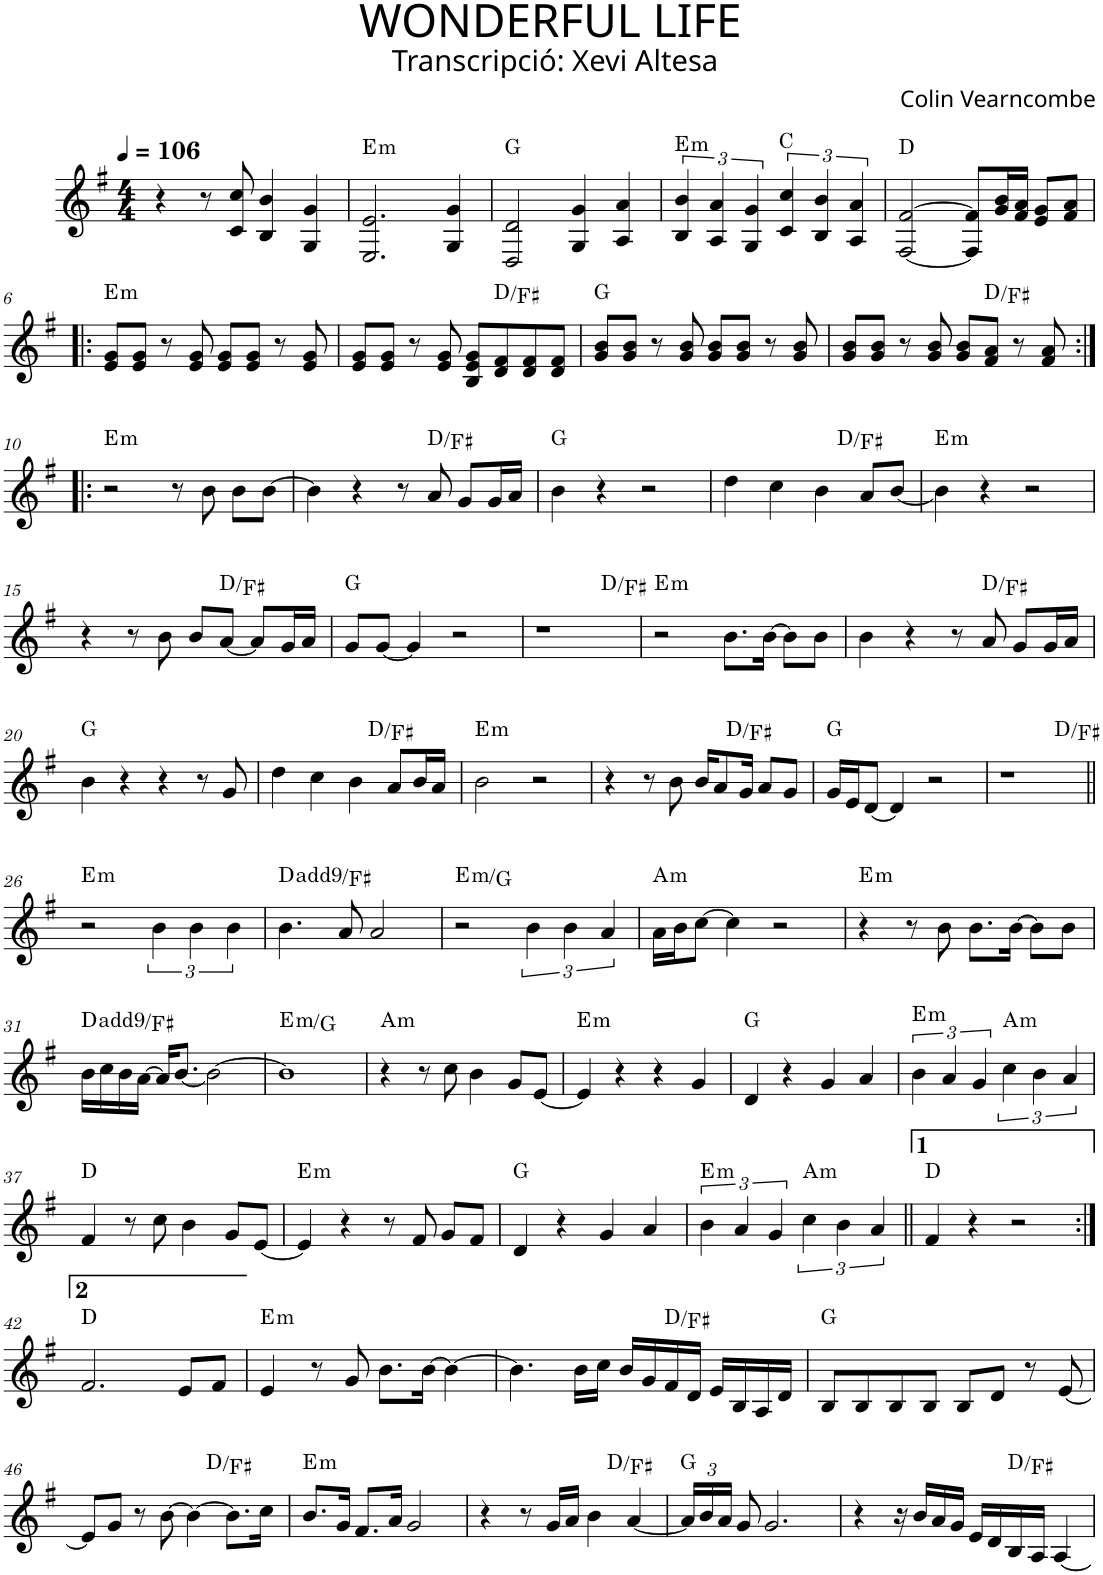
**kern	**harte
*part1	*part1
*staff1	*
*I"P1	*
*clefG2	*
*k[f#]	*
*e:	*
*M4/4	*
*MM106	*
=1	=1
4r	.
8r	.
8c/ 8cc/	.
4B/ 4b/	.
4G/ 4g/	.
=2	=2
!	!LO:H:kt=m
2.E/ 2.e/	E:min
4G/ 4g/	.
=3	=3
2D/ 2d/	G:maj
4G/ 4g/	.
4A/ 4a/	.
=4	=4
!	!LO:H:kt=m
6B/ 6b/	E:min
6A/ 6a/	.
6G/ 6g/	.
6c/ 6cc/	C:maj
6B/ 6b/	.
6A/ 6a/	.
=5	=5
[<2F#/ [>2f#/	D:maj
8F#/] 8f#/]L	.
16g/ 16b/L	.
16f#/ 16a/JJ	.
8e/ 8g/L	.
8f#/ 8a/J	.
!!LO:LB:g=z
=6!|:	=6!|:
!	!LO:H:kt=m
8e/ 8g/L	E:min
8e/ 8g/J	.
8r	.
8e/ 8g/	.
8e/ 8g/L	.
8e/ 8g/J	.
8r	.
8e/ 8g/	.
=7	=7
8e/ 8g/L	.
8e/ 8g/J	.
8r	.
8e/ 8g/	.
8B/ 8e/ 8g/L	.
8d/ 8f#/	D:maj/3
8d/ 8f#/	.
8d/ 8f#/J	.
=8	=8
8g/ 8b/L	G:maj
8g/ 8b/J	.
8r	.
8g/ 8b/	.
8g/ 8b/L	.
8g/ 8b/J	.
8r	.
8g/ 8b/	.
=9	=9
8g/ 8b/L	.
8g/ 8b/J	.
8r	.
8g/ 8b/	.
8g/ 8b/L	.
8f#/ 8a/J	D:maj/3
8r	.
8f#/ 8a/	.
!!LO:LB:g=z
=10:|!|:	=10:|!|:
!	!LO:H:kt=m
2r	E:min
8r	.
8b\	.
8b\L	.
[>8b\J	.
=11	=11
4b\]	.
4r	.
8r	.
8a/	D:maj/3
8g/L	.
16g/L	.
16a/JJ	.
=12	=12
4b\	G:maj
4r	.
2r	.
=13	=13
*^	*
4dd\	2ryy	.
4cc\	.	.
4b\	8ryy	.
.	4.ryy	D:maj/3
8a/L	.	.
[<8b/J	.	.
=14	=14	=14
!	!	!LO:H:kt=m
*v	*v	*
4b\]	E:min
4r	.
2r	.
!!LO:LB:g=z
=15	=15
4r	.
8r	.
8b\	.
8b/L	.
[<8a/J	D:maj/3
8a/L]	.
16g/L	.
16a/JJ	.
=16	=16
8g/L	G:maj
[<8g/J	.
4g/]	.
2r	.
=17	=17
*^	*
1r	2ryy	.
.	8ryy	.
.	4.ryy	D:maj/3
=18	=18	=18
!	!	!LO:H:kt=m
*v	*v	*
2r	E:min
8.b\L	.
[>16b\Jk	.
8b\L]	.
8b\J	.
=19	=19
4b\	.
4r	.
8r	.
8a/	D:maj/3
8g/L	.
16g/L	.
16a/JJ	.
!!LO:LB:g=z
=20	=20
4b\	G:maj
4r	.
4r	.
8r	.
8g/	.
=21	=21
*^	*
4dd\	2ryy	.
4cc\	.	.
4b\	8ryy	.
.	4.ryy	D:maj/3
8a/L	.	.
16b/L	.	.
16a/JJ	.	.
=22	=22	=22
!	!	!LO:H:kt=m
*v	*v	*
2b\	E:min
2r	.
=23	=23
*^	*
4r	2ryy	.
8r	.	.
8b\	.	.
16b/KL	8ryy	.
8a/	.	.
.	4.ryy	D:maj/3
16g/Jk	.	.
8a/L	.	.
8g/J	.	.
*v	*v	*
=24	=24
16g/LL	G:maj
16e/J	.
[<8d/J	.
4d/]	.
2r	.
=25	=25
*^	*
1r	2ryy	.
.	8ryy	.
.	4.ryy	D:maj/3
!!LO:LB:g=z	!!
=26||	=26||	=26||
!	!	!LO:H:kt=m
*v	*v	*
2r	E:min
6b\	.
6b\	.
6b\	.
=27	=27
4.b\	D:maj(9)/3
8a/	.
2a/	.
=28	=28
!	!LO:H:kt=m
2r	E:min/b3
6b\	.
6b\	.
6a/	.
=29	=29
!	!LO:H:kt=m
16a\LL	A:min
16b\J	.
[>8cc\J	.
4cc\]	.
2r	.
=30	=30
!	!LO:H:kt=m
4r	E:min
8r	.
8b\	.
8.b\L	.
[>16b\Jk	.
8b\L]	.
8b\J	.
!!LO:LB:g=z
=31	=31
16b\LL	D:maj(9)/3
16cc\	.
16b\	.
[>16a\JJ	.
16a/KL]	.
[<8.b/J	.
2b\_	.
=32	=32
!	!LO:H:kt=m
1b]	E:min/b3
=33	=33
!	!LO:H:kt=m
4r	A:min
8r	.
8cc\	.
4b\	.
8g/L	.
[<8e/J	.
=34	=34
!	!LO:H:kt=m
4e/]	E:min
4r	.
4r	.
4g/	.
=35	=35
4d/	G:maj
4r	.
4g/	.
4a/	.
=36	=36
!	!LO:H:kt=m
6b\	E:min
6a/	.
6g/	.
!	!LO:H:kt=m
6cc\	A:min
6b\	.
6a/	.
!!LO:LB:g=z
=37	=37
4f#/	D:maj
8r	.
8cc\	.
4b\	.
8g/L	.
[<8e/J	.
=38	=38
!	!LO:H:kt=m
4e/]	E:min
4r	.
8r	.
8f#/	.
8g/L	.
8f#/J	.
=39	=39
4d/	G:maj
4r	.
4g/	.
4a/	.
=40	=40
!	!LO:H:kt=m
6b\	E:min
6a/	.
6g/	.
!	!LO:H:kt=m
6cc\	A:min
6b\	.
6a/	.
=41||	=41||
4f#/	D:maj
4r	.
2r	.
!!LO:LB:g=z
=42:|!	=42:|!
2.f#/	D:maj
8e/L	.
8f#/J	.
=43	=43
!	!LO:H:kt=m
4e/	E:min
8r	.
8g/	.
8.b\L	.
[>16b\Jk	.
4b\_	.
=44	=44
4.b\]	.
16b\LL	.
16cc\JJ	.
16b/LL	.
16g/	.
16f#/	D:maj/3
16d/JJ	.
16e/LL	.
16B/	.
16A/	.
16d/JJ	.
=45	=45
8B/L	G:maj
8B/	.
8B/	.
8B/J	.
8B/L	.
8d/J	.
8r	.
[<8e/	.
!!LO:LB:g=z
=46	=46
*^	*
8e/L]	2ryy	.
8g/J	.	.
8r	.	.
[>8b\	.	.
4b\_	8ryy	.
.	4.ryy	D:maj/3
8.b\L]	.	.
16cc\Jk	.	.
=47	=47	=47
!	!	!LO:H:kt=m
*v	*v	*
8.b/L	E:min
16g/Jk	.
8.f#/L	.
16a/Jk	.
2g/	.
=48	=48
*^	*
4r	2ryy	.
8r	.	.
16g/LL	.	.
16a/JJ	.	.
4b\	8ryy	.
.	4.ryy	D:maj/3
[<4a/	.	.
*v	*v	*
=49	=49
*Xbrackettup	*
24a/LL]	G:maj
24b/	.
24a/JJ	.
8g/	.
2.g/	.
=50	=50
4r	.
16r	.
16b/LL	.
16a/	.
16g/JJ	.
16e/LL	.
16d/	.
16B/	D:maj/3
16A/JJ	.
[<4A/	.
=	=
*-	*-
